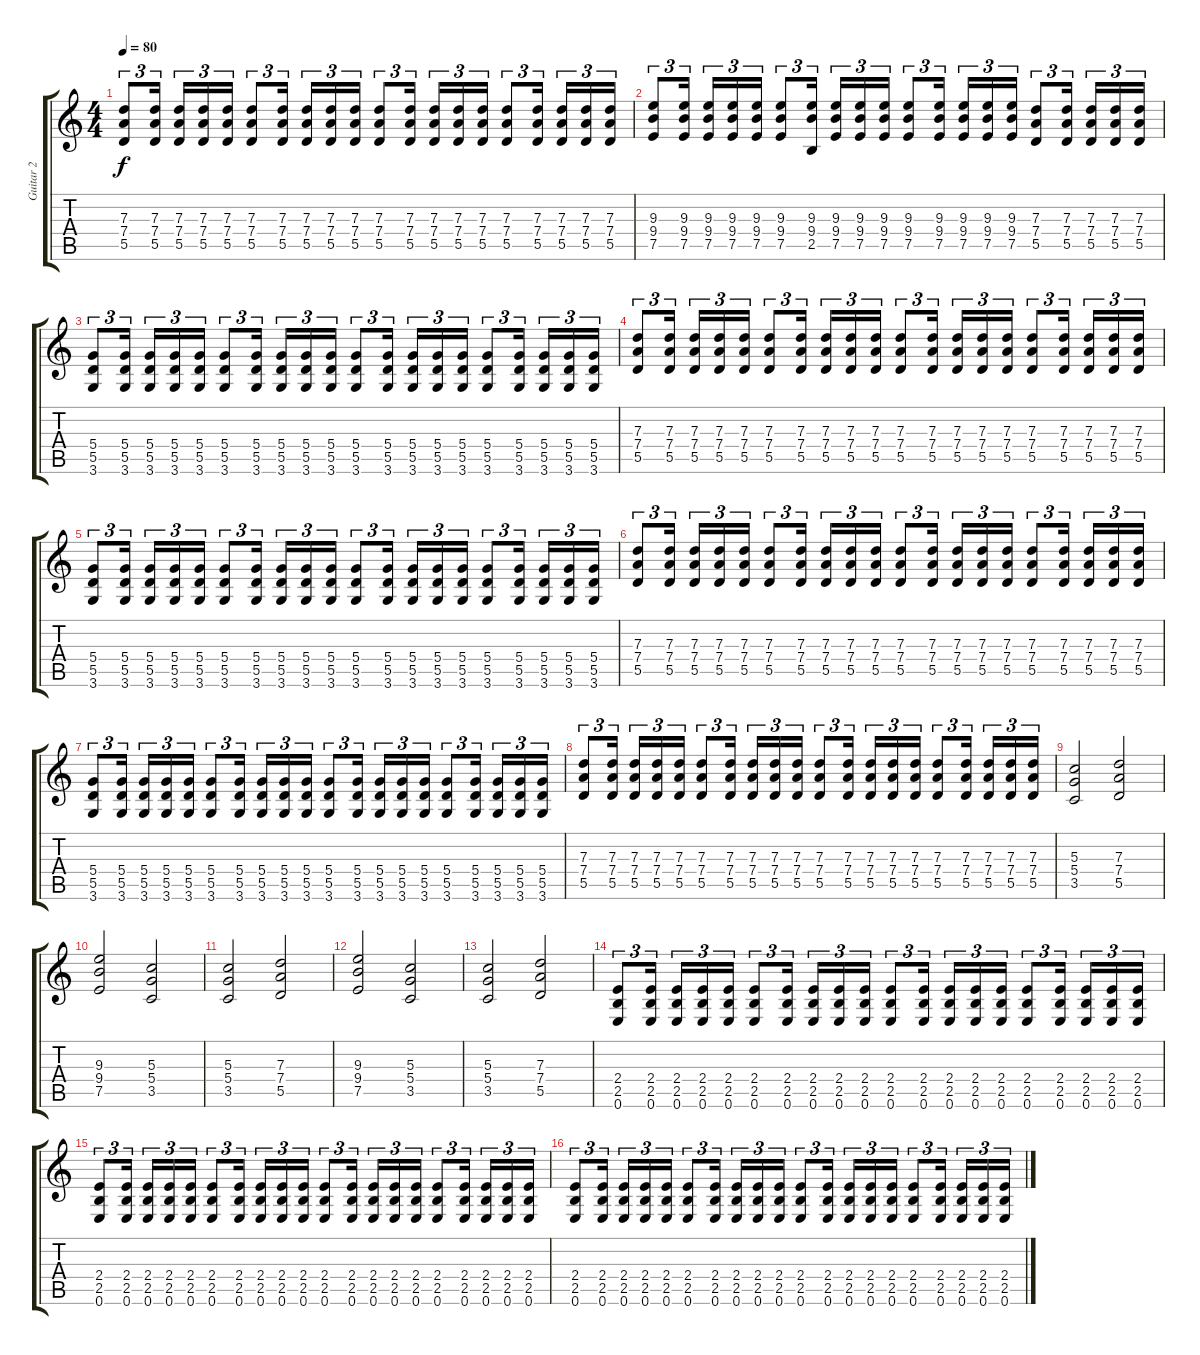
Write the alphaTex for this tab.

\track ("Guitar 2" "Guitar 2") {instrument distortionguitar}
\staff {score tabs}
\tuning (E4 B3 G3 D3 A2 E2) {hide}
\ts (4 4)
\tempo 80
\clef g2
\ks c
(7.3 7.4 5.5).8{tu (3 2) dy f} (7.3 7.4 5.5).16{tu (3 2)} (7.3 7.4 5.5).16{tu (3 2)} (7.3 7.4 5.5).16{tu (3 2)} (7.3 7.4 5.5).16{tu (3 2)} (7.3 7.4 5.5).8{tu (3 2)} (7.3 7.4 5.5).16{tu (3 2)} (7.3 7.4 5.5).16{tu (3 2)} (7.3 7.4 5.5).16{tu (3 2)} (7.3 7.4 5.5).16{tu (3 2)} (7.3 7.4 5.5).8{tu (3 2)} (7.3 7.4 5.5).16{tu (3 2)} (7.3 7.4 5.5).16{tu (3 2)} (7.3 7.4 5.5).16{tu (3 2)} (7.3 7.4 5.5).16{tu (3 2)} (7.3 7.4 5.5).8{tu (3 2)} (7.3 7.4 5.5).16{tu (3 2)} (7.3 7.4 5.5).16{tu (3 2)} (7.3 7.4 5.5).16{tu (3 2)} (7.3 7.4 5.5).16{tu (3 2)} |
(9.3 9.4 7.5).8{tu (3 2)} (9.3 9.4 7.5).16{tu (3 2)} (9.3 9.4 7.5).16{tu (3 2)} (9.3 9.4 7.5).16{tu (3 2)} (9.3 9.4 7.5).16{tu (3 2)} (9.3 9.4 7.5).8{tu (3 2)} (9.3 9.4 2.5).16{tu (3 2)} (9.3 9.4 7.5).16{tu (3 2)} (9.3 9.4 7.5).16{tu (3 2)} (9.3 9.4 7.5).16{tu (3 2)} (9.3 9.4 7.5).8{tu (3 2)} (9.3 9.4 7.5).16{tu (3 2)} (9.3 9.4 7.5).16{tu (3 2)} (9.3 9.4 7.5).16{tu (3 2)} (9.3 9.4 7.5).16{tu (3 2)} (7.3 7.4 5.5).8{tu (3 2)} (7.3 7.4 5.5).16{tu (3 2)} (7.3 7.4 5.5).16{tu (3 2)} (7.3 7.4 5.5).16{tu (3 2)} (7.3 7.4 5.5).16{tu (3 2)} |
(5.4 5.5 3.6).8{tu (3 2)} (5.4 5.5 3.6).16{tu (3 2)} (5.4 5.5 3.6).16{tu (3 2)} (5.4 5.5 3.6).16{tu (3 2)} (5.4 5.5 3.6).16{tu (3 2)} (5.4 5.5 3.6).8{tu (3 2)} (5.4 5.5 3.6).16{tu (3 2)} (5.4 5.5 3.6).16{tu (3 2)} (5.4 5.5 3.6).16{tu (3 2)} (5.4 5.5 3.6).16{tu (3 2)} (5.4 5.5 3.6).8{tu (3 2)} (5.4 5.5 3.6).16{tu (3 2)} (5.4 5.5 3.6).16{tu (3 2)} (5.4 5.5 3.6).16{tu (3 2)} (5.4 5.5 3.6).16{tu (3 2)} (5.4 5.5 3.6).8{tu (3 2)} (5.4 5.5 3.6).16{tu (3 2)} (5.4 5.5 3.6).16{tu (3 2)} (5.4 5.5 3.6).16{tu (3 2)} (5.4 5.5 3.6).16{tu (3 2)} |
(7.3 7.4 5.5).8{tu (3 2)} (7.3 7.4 5.5).16{tu (3 2)} (7.3 7.4 5.5).16{tu (3 2)} (7.3 7.4 5.5).16{tu (3 2)} (7.3 7.4 5.5).16{tu (3 2)} (7.3 7.4 5.5).8{tu (3 2)} (7.3 7.4 5.5).16{tu (3 2)} (7.3 7.4 5.5).16{tu (3 2)} (7.3 7.4 5.5).16{tu (3 2)} (7.3 7.4 5.5).16{tu (3 2)} (7.3 7.4 5.5).8{tu (3 2)} (7.3 7.4 5.5).16{tu (3 2)} (7.3 7.4 5.5).16{tu (3 2)} (7.3 7.4 5.5).16{tu (3 2)} (7.3 7.4 5.5).16{tu (3 2)} (7.3 7.4 5.5).8{tu (3 2)} (7.3 7.4 5.5).16{tu (3 2)} (7.3 7.4 5.5).16{tu (3 2)} (7.3 7.4 5.5).16{tu (3 2)} (7.3 7.4 5.5).16{tu (3 2)} |
(5.4 5.5 3.6).8{tu (3 2)} (5.4 5.5 3.6).16{tu (3 2)} (5.4 5.5 3.6).16{tu (3 2)} (5.4 5.5 3.6).16{tu (3 2)} (5.4 5.5 3.6).16{tu (3 2)} (5.4 5.5 3.6).8{tu (3 2)} (5.4 5.5 3.6).16{tu (3 2)} (5.4 5.5 3.6).16{tu (3 2)} (5.4 5.5 3.6).16{tu (3 2)} (5.4 5.5 3.6).16{tu (3 2)} (5.4 5.5 3.6).8{tu (3 2)} (5.4 5.5 3.6).16{tu (3 2)} (5.4 5.5 3.6).16{tu (3 2)} (5.4 5.5 3.6).16{tu (3 2)} (5.4 5.5 3.6).16{tu (3 2)} (5.4 5.5 3.6).8{tu (3 2)} (5.4 5.5 3.6).16{tu (3 2)} (5.4 5.5 3.6).16{tu (3 2)} (5.4 5.5 3.6).16{tu (3 2)} (5.4 5.5 3.6).16{tu (3 2)} |
(7.3 7.4 5.5).8{tu (3 2)} (7.3 7.4 5.5).16{tu (3 2)} (7.3 7.4 5.5).16{tu (3 2)} (7.3 7.4 5.5).16{tu (3 2)} (7.3 7.4 5.5).16{tu (3 2)} (7.3 7.4 5.5).8{tu (3 2)} (7.3 7.4 5.5).16{tu (3 2)} (7.3 7.4 5.5).16{tu (3 2)} (7.3 7.4 5.5).16{tu (3 2)} (7.3 7.4 5.5).16{tu (3 2)} (7.3 7.4 5.5).8{tu (3 2)} (7.3 7.4 5.5).16{tu (3 2)} (7.3 7.4 5.5).16{tu (3 2)} (7.3 7.4 5.5).16{tu (3 2)} (7.3 7.4 5.5).16{tu (3 2)} (7.3 7.4 5.5).8{tu (3 2)} (7.3 7.4 5.5).16{tu (3 2)} (7.3 7.4 5.5).16{tu (3 2)} (7.3 7.4 5.5).16{tu (3 2)} (7.3 7.4 5.5).16{tu (3 2)} |
(5.4 5.5 3.6).8{tu (3 2)} (5.4 5.5 3.6).16{tu (3 2)} (5.4 5.5 3.6).16{tu (3 2)} (5.4 5.5 3.6).16{tu (3 2)} (5.4 5.5 3.6).16{tu (3 2)} (5.4 5.5 3.6).8{tu (3 2)} (5.4 5.5 3.6).16{tu (3 2)} (5.4 5.5 3.6).16{tu (3 2)} (5.4 5.5 3.6).16{tu (3 2)} (5.4 5.5 3.6).16{tu (3 2)} (5.4 5.5 3.6).8{tu (3 2)} (5.4 5.5 3.6).16{tu (3 2)} (5.4 5.5 3.6).16{tu (3 2)} (5.4 5.5 3.6).16{tu (3 2)} (5.4 5.5 3.6).16{tu (3 2)} (5.4 5.5 3.6).8{tu (3 2)} (5.4 5.5 3.6).16{tu (3 2)} (5.4 5.5 3.6).16{tu (3 2)} (5.4 5.5 3.6).16{tu (3 2)} (5.4 5.5 3.6).16{tu (3 2)} |
(7.3 7.4 5.5).8{tu (3 2)} (7.3 7.4 5.5).16{tu (3 2)} (7.3 7.4 5.5).16{tu (3 2)} (7.3 7.4 5.5).16{tu (3 2)} (7.3 7.4 5.5).16{tu (3 2)} (7.3 7.4 5.5).8{tu (3 2)} (7.3 7.4 5.5).16{tu (3 2)} (7.3 7.4 5.5).16{tu (3 2)} (7.3 7.4 5.5).16{tu (3 2)} (7.3 7.4 5.5).16{tu (3 2)} (7.3 7.4 5.5).8{tu (3 2)} (7.3 7.4 5.5).16{tu (3 2)} (7.3 7.4 5.5).16{tu (3 2)} (7.3 7.4 5.5).16{tu (3 2)} (7.3 7.4 5.5).16{tu (3 2)} (7.3 7.4 5.5).8{tu (3 2)} (7.3 7.4 5.5).16{tu (3 2)} (7.3 7.4 5.5).16{tu (3 2)} (7.3 7.4 5.5).16{tu (3 2)} (7.3 7.4 5.5).16{tu (3 2)} |
(5.3 5.4 3.5).2 (7.3 7.4 5.5).2 |
(9.3 9.4 7.5).2 (5.3 5.4 3.5).2 |
(5.3 5.4 3.5).2 (7.3 7.4 5.5).2 |
(9.3 9.4 7.5).2 (5.3 5.4 3.5).2 |
(5.3 5.4 3.5).2 (7.3 7.4 5.5).2 |
(2.4 2.5 0.6).8{tu (3 2)} (2.4 2.5 0.6).16{tu (3 2)} (2.4 2.5 0.6).16{tu (3 2)} (2.4 2.5 0.6).16{tu (3 2)} (2.4 2.5 0.6).16{tu (3 2)} (2.4 2.5 0.6).8{tu (3 2)} (2.4 2.5 0.6).16{tu (3 2)} (2.4 2.5 0.6).16{tu (3 2)} (2.4 2.5 0.6).16{tu (3 2)} (2.4 2.5 0.6).16{tu (3 2)} (2.4 2.5 0.6).8{tu (3 2)} (2.4 2.5 0.6).16{tu (3 2)} (2.4 2.5 0.6).16{tu (3 2)} (2.4 2.5 0.6).16{tu (3 2)} (2.4 2.5 0.6).16{tu (3 2)} (2.4 2.5 0.6).8{tu (3 2)} (2.4 2.5 0.6).16{tu (3 2)} (2.4 2.5 0.6).16{tu (3 2)} (2.4 2.5 0.6).16{tu (3 2)} (2.4 2.5 0.6).16{tu (3 2)} |
(2.4 2.5 0.6).8{tu (3 2)} (2.4 2.5 0.6).16{tu (3 2)} (2.4 2.5 0.6).16{tu (3 2)} (2.4 2.5 0.6).16{tu (3 2)} (2.4 2.5 0.6).16{tu (3 2)} (2.4 2.5 0.6).8{tu (3 2)} (2.4 2.5 0.6).16{tu (3 2)} (2.4 2.5 0.6).16{tu (3 2)} (2.4 2.5 0.6).16{tu (3 2)} (2.4 2.5 0.6).16{tu (3 2)} (2.4 2.5 0.6).8{tu (3 2)} (2.4 2.5 0.6).16{tu (3 2)} (2.4 2.5 0.6).16{tu (3 2)} (2.4 2.5 0.6).16{tu (3 2)} (2.4 2.5 0.6).16{tu (3 2)} (2.4 2.5 0.6).8{tu (3 2)} (2.4 2.5 0.6).16{tu (3 2)} (2.4 2.5 0.6).16{tu (3 2)} (2.4 2.5 0.6).16{tu (3 2)} (2.4 2.5 0.6).16{tu (3 2)} |
(2.4 2.5 0.6).8{tu (3 2)} (2.4 2.5 0.6).16{tu (3 2)} (2.4 2.5 0.6).16{tu (3 2)} (2.4 2.5 0.6).16{tu (3 2)} (2.4 2.5 0.6).16{tu (3 2)} (2.4 2.5 0.6).8{tu (3 2)} (2.4 2.5 0.6).16{tu (3 2)} (2.4 2.5 0.6).16{tu (3 2)} (2.4 2.5 0.6).16{tu (3 2)} (2.4 2.5 0.6).16{tu (3 2)} (2.4 2.5 0.6).8{tu (3 2)} (2.4 2.5 0.6).16{tu (3 2)} (2.4 2.5 0.6).16{tu (3 2)} (2.4 2.5 0.6).16{tu (3 2)} (2.4 2.5 0.6).16{tu (3 2)} (2.4 2.5 0.6).8{tu (3 2)} (2.4 2.5 0.6).16{tu (3 2)} (2.4 2.5 0.6).16{tu (3 2)} (2.4 2.5 0.6).16{tu (3 2)} (2.4 2.5 0.6).16{tu (3 2)}
